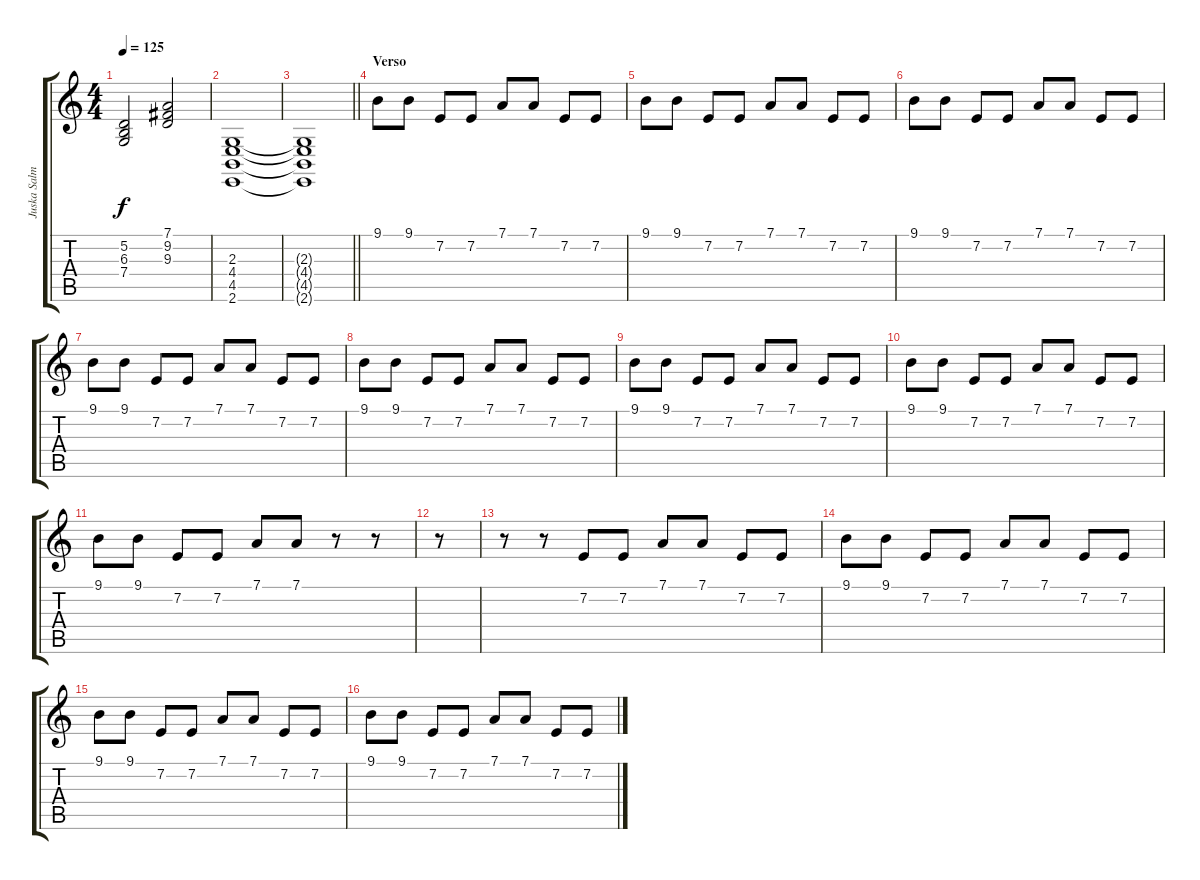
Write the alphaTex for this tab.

\track ("Juska Salminen" "Juska Salm") {instrument tremolostrings}
\staff {score tabs}
\tuning (D4 A3 F3 C3 G2 D2) {hide}
\ts (4 4)
\tempo 125
\clef g2
\ks c
(5.2 6.3 7.4).2{dy f} (7.1 9.2 9.3).2 |
(2.3 4.4 4.5 2.6).1 |
\barLineRight lightlight
(2.3{t} 4.4{t} 4.5{t} 2.6{t}).1 |
\section ("" "Verso")
9.1.8{volume 9} 9.1.8 7.2.8 7.2.8 7.1.8 7.1.8 7.2.8 7.2.8 |
9.1.8 9.1.8 7.2.8 7.2.8 7.1.8 7.1.8 7.2.8 7.2.8 |
9.1.8 9.1.8 7.2.8 7.2.8 7.1.8 7.1.8 7.2.8 7.2.8 |
9.1.8 9.1.8 7.2.8 7.2.8 7.1.8 7.1.8 7.2.8 7.2.8 |
9.1.8{volume 9} 9.1.8 7.2.8 7.2.8 7.1.8 7.1.8 7.2.8 7.2.8 |
9.1.8 9.1.8 7.2.8 7.2.8 7.1.8 7.1.8 7.2.8 7.2.8 |
9.1.8 9.1.8 7.2.8 7.2.8 7.1.8 7.1.8 7.2.8 7.2.8 |
9.1.8 9.1.8 7.2.8 7.2.8 7.1.8 7.1.8 r.8 r.8 |
r.8 |
r.8 r.8 7.2.8 7.2.8 7.1.8 7.1.8 7.2.8 7.2.8 |
9.1.8{volume 9} 9.1.8 7.2.8 7.2.8 7.1.8 7.1.8 7.2.8 7.2.8 |
9.1.8 9.1.8 7.2.8 7.2.8 7.1.8 7.1.8 7.2.8 7.2.8 |
9.1.8 9.1.8 7.2.8 7.2.8 7.1.8 7.1.8 7.2.8 7.2.8
